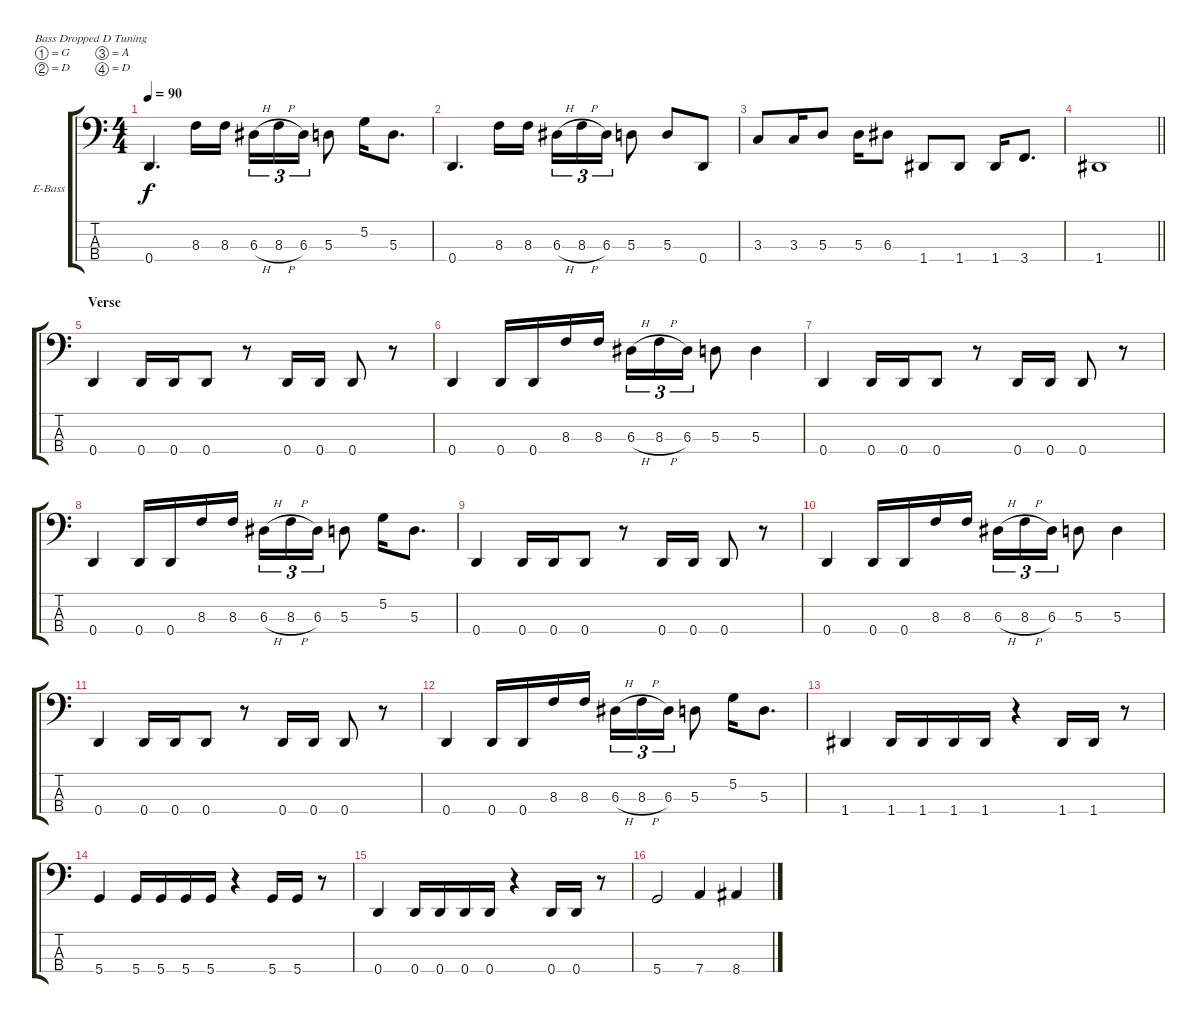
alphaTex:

\bracketExtendMode groupsimilarinstruments
\firstSystemTrackNameOrientation horizontal
\otherSystemsTrackNameOrientation horizontal
\track ("Track 8" "E-Bass") {instrument electricbassfinger}
\staff {score tabs}
\tuning (G2 D2 A1 D1)
\ts (4 4)
\tempo 90
\clef f4
\ks c
0.4.4{d dy f} 8.3.16 8.3.16 6.3{h}.16{tu (3 2)} 8.3{h}.16{tu (3 2)} 6.3.16{tu (3 2)} 5.3.8 5.2.16 5.3.8{d} |
0.4.4{d} 8.3.16 8.3.16 6.3{h}.16{tu (3 2)} 8.3{h}.16{tu (3 2)} 6.3.16{tu (3 2)} 5.3.8 5.3.8 0.4.8 |
3.3.8 3.3.16 5.3.8 5.3.16 6.3.8 1.4.8 1.4.8 1.4.16 3.4.8{d} |
\barLineRight lightlight
1.4.1 |
\section ("" "Verse")
0.4.4 0.4.16 0.4.16 0.4.8 r.8 0.4.16 0.4.16 0.4.8 r.8 |
0.4.4 0.4.16 0.4.16 8.3.16 8.3.16 6.3{h}.16{tu (3 2)} 8.3{h}.16{tu (3 2)} 6.3.16{tu (3 2)} 5.3.8 5.3.4 |
0.4.4 0.4.16 0.4.16 0.4.8 r.8 0.4.16 0.4.16 0.4.8 r.8 |
0.4.4 0.4.16 0.4.16 8.3.16 8.3.16 6.3{h}.16{tu (3 2)} 8.3{h}.16{tu (3 2)} 6.3.16{tu (3 2)} 5.3.8 5.2.16 5.3.8{d} |
0.4.4 0.4.16 0.4.16 0.4.8 r.8 0.4.16 0.4.16 0.4.8 r.8 |
0.4.4 0.4.16 0.4.16 8.3.16 8.3.16 6.3{h}.16{tu (3 2)} 8.3{h}.16{tu (3 2)} 6.3.16{tu (3 2)} 5.3.8 5.3.4 |
0.4.4 0.4.16 0.4.16 0.4.8 r.8 0.4.16 0.4.16 0.4.8 r.8 |
0.4.4 0.4.16 0.4.16 8.3.16 8.3.16 6.3{h}.16{tu (3 2)} 8.3{h}.16{tu (3 2)} 6.3.16{tu (3 2)} 5.3.8 5.2.16 5.3.8{d} |
1.4.4 1.4.16 1.4.16 1.4.16 1.4.16 r.4 1.4.16 1.4.16 r.8 |
5.4.4 5.4.16 5.4.16 5.4.16 5.4.16 r.4 5.4.16 5.4.16 r.8 |
0.4.4 0.4.16 0.4.16 0.4.16 0.4.16 r.4 0.4.16 0.4.16 r.8 |
5.4.2 7.4.4 8.4.4
